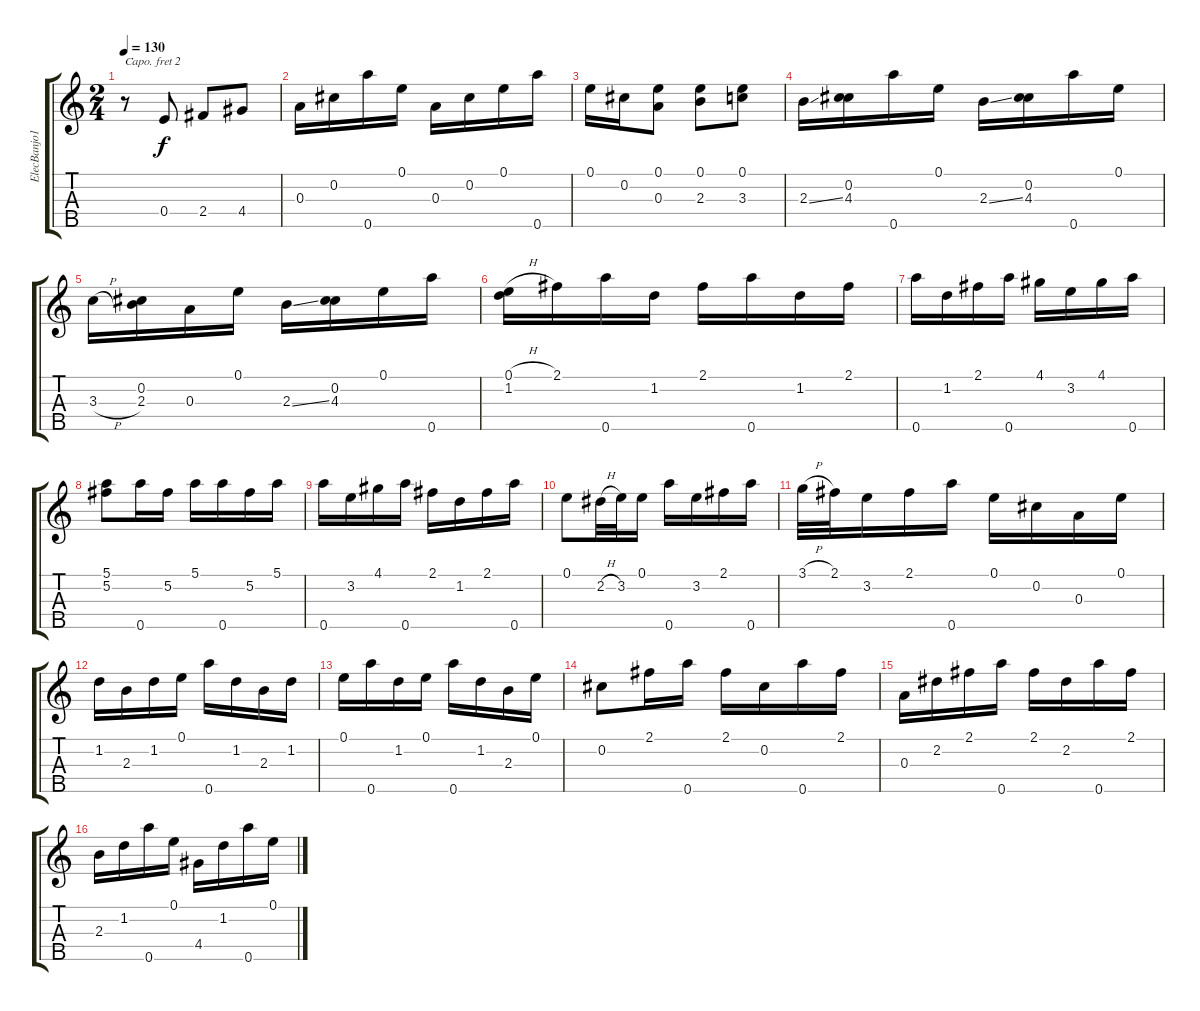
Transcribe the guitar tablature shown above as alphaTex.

\track ("ElecBanjo1" "ElecBanjo1") {instrument clavinet}
\staff {score tabs}
\capo 2
\tuning (D5 B4 G4 D4 G5) {hide}
\ts (2 4)
\tempo 130
\clef g2
\ks c
r.8{dy f} 0.4.8 2.4.8 4.4.8 |
0.3.16 0.2.16 0.5.16 0.1.16 0.3.16 0.2.16 0.1.16 0.5.16 |
0.1.16 0.2.16 (0.1 0.3).8 (0.1 2.3).8 (0.1 3.3).8 |
2.3{ss}.16 (0.2 4.3).16 0.5.16 0.1.16 2.3{ss}.16 (0.2 4.3).16 0.5.16 0.1.16 |
3.3{h}.16 (0.2 2.3).16 0.3.16 0.1.16 2.3{ss}.16 (0.2 4.3).16 0.1.16 0.5.16 |
(0.1{h} 1.2).16 2.1.16 0.5.16 1.2.16 2.1.16 0.5.16 1.2.16 2.1.16 |
0.5.16 1.2.16 2.1.16 0.5.16 4.1.16 3.2.16 4.1.16 0.5.16 |
(5.1 5.2).8 0.5.16 5.2.16 5.1.16 0.5.16 5.2.16 5.1.16 |
0.5.16 3.2.16 4.1.16 0.5.16 2.1.16 1.2.16 2.1.16 0.5.16 |
0.1.8 2.2{h}.32 3.2.32 0.1.16 0.5.16 3.2.16 2.1.16 0.5.16 |
3.1{h}.32 2.1.32 3.2.16 2.1.16 0.5.16 0.1.16 0.2.16 0.3.16 0.1.16 |
1.2.16 2.3.16 1.2.16 0.1.16 0.5.16 1.2.16 2.3.16 1.2.16 |
0.1.16 0.5.16 1.2.16 0.1.16 0.5.16 1.2.16 2.3.16 0.1.16 |
0.2.8 2.1.16 0.5.16 2.1.16 0.2.16 0.5.16 2.1.16 |
0.3.16 2.2.16 2.1.16 0.5.16 2.1.16 2.2.16 0.5.16 2.1.16 |
2.3.16 1.2.16 0.5.16 0.1.16 4.4.16 1.2.16 0.5.16 0.1.16
